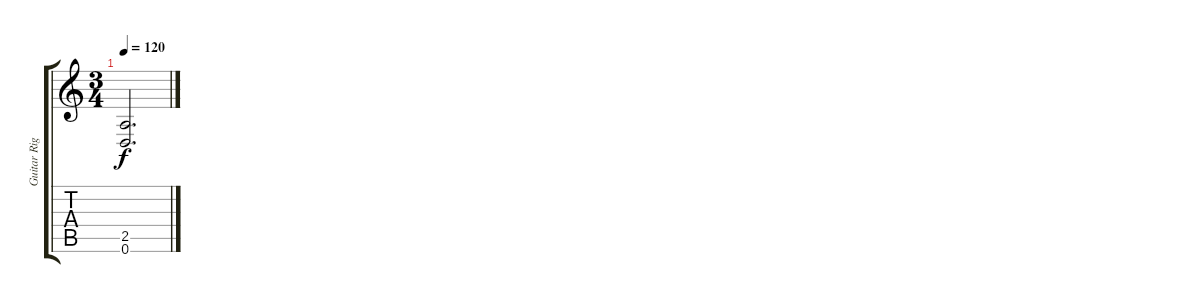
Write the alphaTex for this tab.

\track ("Guitar Right" "Guitar Rig") {instrument distortionguitar}
\staff {score tabs}
\tuning (D4 A3 F3 C3 G2 D2) {hide}
\ts (3 4)
\tempo 120
\clef g2
\ks c
(2.5 0.6).2{d dy f}
